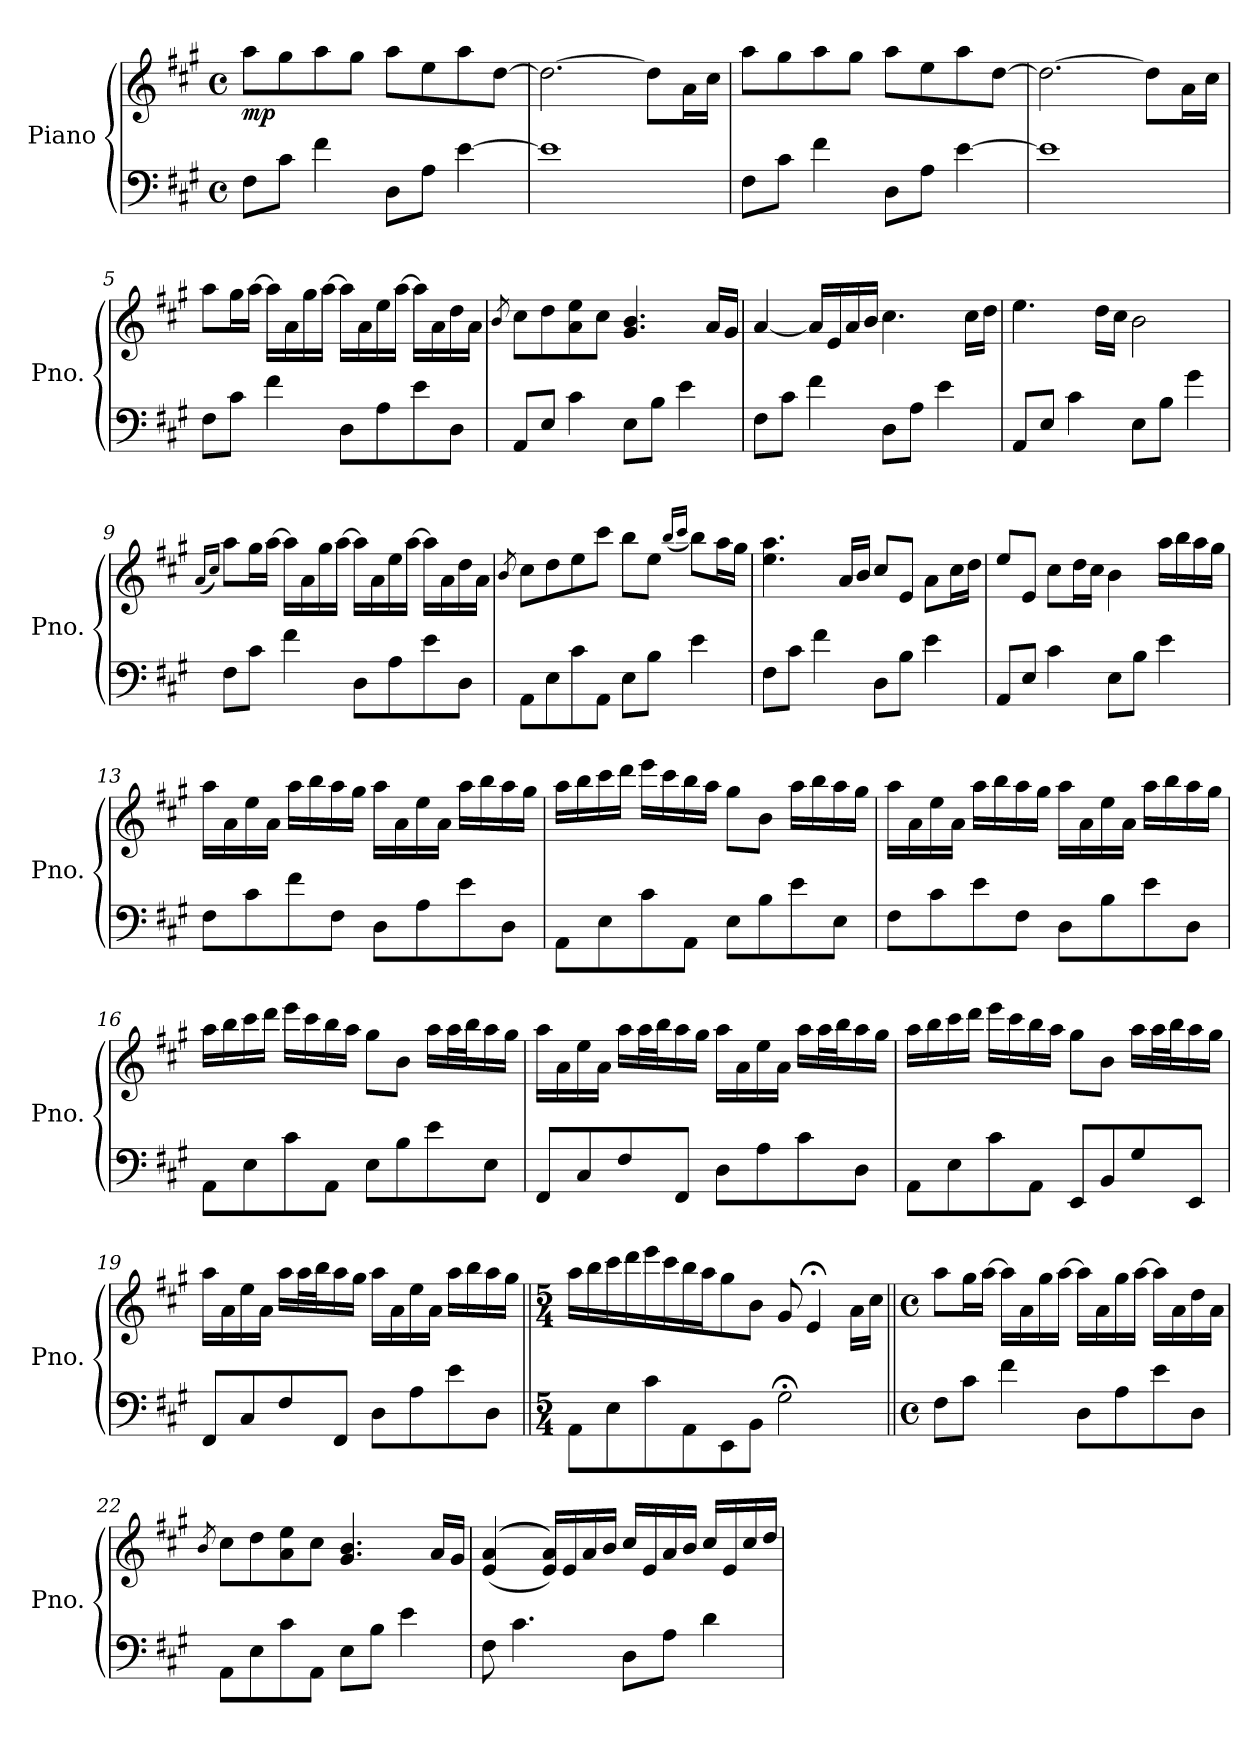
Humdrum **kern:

**kern	**kern	**dynam
*part1	*part1	*part1
*staff2	*staff1	*staff1/2
*I"Piano	*	*
*I'Pno.	*	*
*clefF4	*clefG2	*
*k[f#c#g#]	*k[f#c#g#]	*
*M4/4	*M4/4	*
*met(c)	*met(c)	*
*MM65	*MM65	*
=1	=1	=1
!	!	!LO:DY:b
8F#\L	8aa\L	mp
8c#\J	8gg#\	.
4f#\	8aa\	.
.	8gg#\J	.
8D\L	8aa\L	.
8A\J	8ee\	.
[4e\	8aa\	.
.	[8dd\J	.
=2	=2	=2
1e]	2.dd\_	.
.	8dd\L]	.
.	16a\L	.
.	16cc#\JJ	.
=3	=3	=3
8F#\L	8aa\L	.
8c#\J	8gg#\	.
4f#\	8aa\	.
.	8gg#\J	.
8D\L	8aa\L	.
8A\J	8ee\	.
[4e\	8aa\	.
.	[8dd\J	.
=4	=4	=4
1e]	2.dd\_	.
.	8dd\L]	.
.	16a\L	.
.	16cc#\JJ	.
!!LO:LB:g=z
=5	=5	=5
8F#\L	8aa\L	.
8c#\J	16gg#\L	.
.	[16aa\JJ	.
4f#\	16aa\LL]	.
.	16a\	.
.	16gg#\	.
.	[16aa\JJ	.
8D\L	16aa\LL]	.
.	16a\	.
8A\	16ee\	.
.	[16aa\JJ	.
8e\	16aa\LL]	.
.	16a\	.
8D\J	16dd\	.
.	16a\JJ	.
!!LO:LB:g=z
=6	=6	=6
.	8qb/	.
8AA/L	8cc#\L	.
8E/J	8dd\	.
4c#\	8a\ 8ee\	.
.	8cc#\J	.
8E\L	4.g#/ 4.b/	.
8B\J	.	.
4e\	.	.
.	16a/LL	.
.	16g#/JJ	.
=7	=7	=7
8F#\L	[4a/	.
8c#\J	.	.
4f#\	16a/LL]	.
.	16e/	.
.	16a/	.
.	16b/JJ	.
8D\L	4.cc#\	.
8A\J	.	.
4e\	.	.
.	16cc#\LL	.
.	16dd\JJ	.
=8	=8	=8
8AA/L	4.ee\	.
8E/J	.	.
4c#\	.	.
.	16dd\LL	.
.	16cc#\JJ	.
8E\L	2b\	.
8B\J	.	.
4g#\	.	.
!!LO:LB:g=z
=9	=9	=9
.	(16qa/LL	.
.	16qcc#/JJ)	.
8F#\L	8aa\L	.
8c#\J	16gg#\L	.
.	[16aa\JJ	.
4f#\	16aa\LL]	.
.	16a\	.
.	16gg#\	.
.	[16aa\JJ	.
8D\L	16aa\LL]	.
.	16a\	.
8A\	16ee\	.
.	[16aa\JJ	.
8e\	16aa\LL]	.
.	16a\	.
8D\J	16dd\	.
.	16a\JJ	.
!!LO:LB:g=z
=10	=10	=10
.	8qb/	.
8AA\L	8cc#\L	.
8E\	8dd\	.
8c#\	8ee\	.
8AA\J	8ccc#\J	.
8E\L	8bb\L	.
8B\J	8ee\J	.
.	(16qbb/LL	.
.	16qccc#/JJ	.
4e\	8bb\L)	.
.	16aa\L	.
.	16gg#\JJ	.
=11	=11	=11
8F#\L	4.ee\ 4.aa\	.
8c#\J	.	.
4f#\	.	.
.	16a/LL	.
.	16b/JJ	.
8D\L	8cc#/L	.
8B\J	8e/J	.
4e\	8a\L	.
.	16cc#\L	.
.	16dd\JJ	.
=12	=12	=12
8AA/L	8ee/L	.
8E/J	8e/J	.
4c#\	8cc#\L	.
.	16dd\L	.
.	16cc#\JJ	.
8E\L	4b\	.
8B\J	.	.
4e\	16aa\LL	.
.	16bb\	.
.	16aa\	.
.	16gg#\JJ	.
!!LO:PB:g=z
=13	=13	=13
8F#\L	16aa\LL	.
.	16a\	.
8c#\	16ee\	.
.	16a\JJ	.
8f#\	16aa\LL	.
.	16bb\	.
8F#\J	16aa\	.
.	16gg#\JJ	.
8D\L	16aa\LL	.
.	16a\	.
8A\	16ee\	.
.	16a\JJ	.
8e\	16aa\LL	.
.	16bb\	.
8D\J	16aa\	.
.	16gg#\JJ	.
=14	=14	=14
8AA\L	16aa\LL	.
.	16bb\	.
8E\	16ccc#\	.
.	16ddd\JJ	.
8c#\	16eee\LL	.
.	16ccc#\	.
8AA\J	16bb\	.
.	16aa\JJ	.
8E\L	8gg#\L	.
8B\	8b\J	.
8e\	16aa\LL	.
.	16bb\	.
8E\J	16aa\	.
.	16gg#\JJ	.
!!LO:LB:g=z
=15	=15	=15
8F#\L	16aa\LL	.
.	16a\	.
8c#\	16ee\	.
.	16a\JJ	.
8e\	16aa\LL	.
.	16bb\	.
8F#\J	16aa\	.
.	16gg#\JJ	.
8D\L	16aa\LL	.
.	16a\	.
8B\	16ee\	.
.	16a\JJ	.
8e\	16aa\LL	.
.	16bb\	.
8D\J	16aa\	.
.	16gg#\JJ	.
=16	=16	=16
8AA\L	16aa\LL	.
.	16bb\	.
8E\	16ccc#\	.
.	16ddd\JJ	.
8c#\	16eee\LL	.
.	16ccc#\	.
8AA\J	16bb\	.
.	16aa\JJ	.
8E\L	8gg#\L	.
8B\	8b\J	.
8e\	16aa\LL	.
.	32aa\L	.
.	32bb\J	.
8E\J	16aa\	.
.	16gg#\JJ	.
!!LO:PB:g=z
=17	=17	=17
8FF#/L	16aa\LL	.
.	16a\	.
8C#/	16ee\	.
.	16a\JJ	.
8F#/	16aa\LL	.
.	32aa\L	.
.	32bb\J	.
8FF#/J	16aa\	.
.	16gg#\JJ	.
8D\L	16aa\LL	.
.	16a\	.
8A\	16ee\	.
.	16a\JJ	.
8c#\	16aa\LL	.
.	32aa\L	.
.	32bb\J	.
8D\J	16aa\	.
.	16gg#\JJ	.
=18	=18	=18
8AA\L	16aa\LL	.
.	16bb\	.
8E\	16ccc#\	.
.	16ddd\JJ	.
8c#\	16eee\LL	.
.	16ccc#\	.
8AA\J	16bb\	.
.	16aa\JJ	.
8EE/L	8gg#\L	.
8BB/	8b\J	.
8G#/	16aa\LL	.
.	32aa\L	.
.	32bb\J	.
8EE/J	16aa\	.
.	16gg#\JJ	.
!!LO:LB:g=z
=19	=19	=19
8FF#/L	16aa\LL	.
.	16a\	.
8C#/	16ee\	.
.	16a\JJ	.
8F#/	16aa\LL	.
.	32aa\L	.
.	32bb\J	.
8FF#/J	16aa\	.
.	16gg#\JJ	.
8D\L	16aa\LL	.
.	16a\	.
8A\	16ee\	.
.	16a\JJ	.
8e\	16aa\LL	.
.	16bb\	.
8D\J	16aa\	.
.	16gg#\JJ	.
=20||	=20||	=20||
*M5/4	*M5/4	*
8AA\L	16aa\LL	.
.	16bb\	.
8E\	16ccc#\	.
.	16ddd\	.
8c#\	16eee\	.
.	16ccc#\	.
8AA\	16bb\	.
.	16aa\J	.
8EE\	8gg#\	.
8BB\J	8b\J	.
2G#;<\	8g#/	.
.	4e;</	.
.	16a\LL	.
.	16cc#\JJ	.
!!LO:LB:g=z
=21||	=21||	=21||
*M4/4	*M4/4	*
*met(c)	*met(c)	*
8F#\L	8aa\L	.
8c#\J	16gg#\L	.
.	[16aa\JJ	.
4f#\	16aa\LL]	.
.	16a\	.
.	16gg#\	.
.	[16aa\JJ	.
8D\L	16aa\LL]	.
.	16a\	.
8A\	16gg#\	.
.	[16aa\JJ	.
8e\	16aa\LL]	.
.	16a\	.
8D\J	16dd\	.
.	16a\JJ	.
=22	=22	=22
.	8qb/	.
8AA\L	8cc#\L	.
8E\	8dd\	.
8c#\	8a\ 8ee\	.
8AA\J	8cc#\J	.
8E\L	4.g#/ 4.b/	.
8B\J	.	.
4e\	.	.
.	16a/LL	.
.	16g#/JJ	.
=23	=23	=23
8F#\	(((4e/ 4a/	.
4.c#\	.	.
.	16e/ 16a/LL)))	.
.	16e/	.
.	16a/	.
.	16b/JJ	.
8D\L	16cc#/LL	.
.	16e/	.
8A\J	16a/	.
.	16b/JJ	.
4d\	16cc#/LL	.
.	16e/	.
.	16cc#/	.
.	16dd/JJ	.
=	=	=
*-	*-	*-
